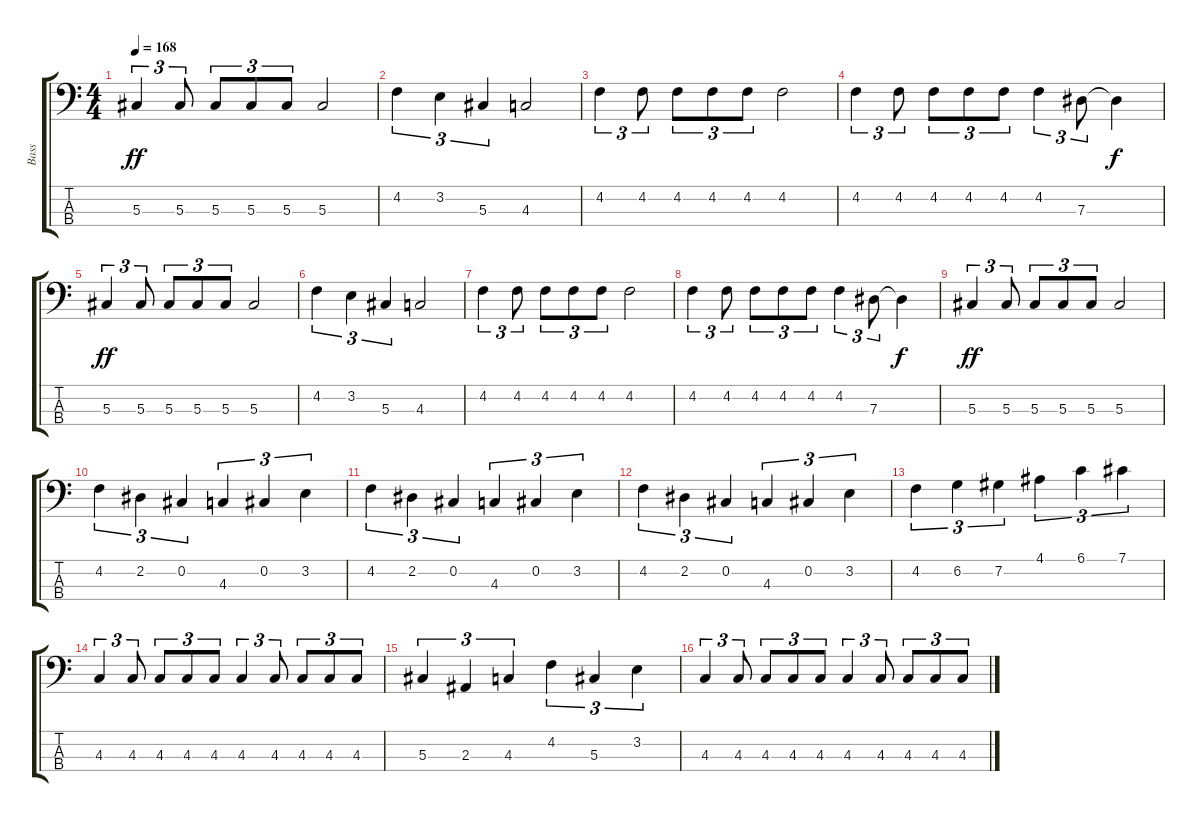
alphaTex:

\track ("Bass" "Bass") {instrument electricbasspick}
\staff {score tabs}
\tuning (Gb2 Db2 Ab1 Eb1) {hide}
\ts (4 4)
\tempo 168
\clef f4
\ks c
5.3.4{tu (3 2) dy ff} 5.3.8{tu (3 2)} 5.3.8{tu (3 2)} 5.3.8{tu (3 2)} 5.3.8{tu (3 2)} 5.3.2 |
4.2.4{tu (3 2)} 3.2.4{tu (3 2)} 5.3.4{tu (3 2)} 4.3.2 |
4.2.4{tu (3 2)} 4.2.8{tu (3 2)} 4.2.8{tu (3 2)} 4.2.8{tu (3 2)} 4.2.8{tu (3 2)} 4.2.2 |
4.2.4{tu (3 2)} 4.2.8{tu (3 2)} 4.2.8{tu (3 2)} 4.2.8{tu (3 2)} 4.2.8{tu (3 2)} 4.2.4{tu (3 2)} 7.3.8{tu (3 2)} 7.3{t}.4{dy f} |
5.3.4{tu (3 2) dy ff} 5.3.8{tu (3 2)} 5.3.8{tu (3 2)} 5.3.8{tu (3 2)} 5.3.8{tu (3 2)} 5.3.2 |
4.2.4{tu (3 2)} 3.2.4{tu (3 2)} 5.3.4{tu (3 2)} 4.3.2 |
4.2.4{tu (3 2)} 4.2.8{tu (3 2)} 4.2.8{tu (3 2)} 4.2.8{tu (3 2)} 4.2.8{tu (3 2)} 4.2.2 |
4.2.4{tu (3 2)} 4.2.8{tu (3 2)} 4.2.8{tu (3 2)} 4.2.8{tu (3 2)} 4.2.8{tu (3 2)} 4.2.4{tu (3 2)} 7.3.8{tu (3 2)} 7.3{t}.4{dy f} |
5.3.4{tu (3 2) dy ff} 5.3.8{tu (3 2)} 5.3.8{tu (3 2)} 5.3.8{tu (3 2)} 5.3.8{tu (3 2)} 5.3.2 |
4.2.4{tu (3 2)} 2.2.4{tu (3 2)} 0.2.4{tu (3 2)} 4.3.4{tu (3 2)} 0.2.4{tu (3 2)} 3.2.4{tu (3 2)} |
4.2.4{tu (3 2)} 2.2.4{tu (3 2)} 0.2.4{tu (3 2)} 4.3.4{tu (3 2)} 0.2.4{tu (3 2)} 3.2.4{tu (3 2)} |
4.2.4{tu (3 2)} 2.2.4{tu (3 2)} 0.2.4{tu (3 2)} 4.3.4{tu (3 2)} 0.2.4{tu (3 2)} 3.2.4{tu (3 2)} |
4.2.4{tu (3 2)} 6.2.4{tu (3 2)} 7.2.4{tu (3 2)} 4.1.4{tu (3 2)} 6.1.4{tu (3 2)} 7.1.4{tu (3 2)} |
4.3.4{tu (3 2)} 4.3.8{tu (3 2)} 4.3.8{tu (3 2)} 4.3.8{tu (3 2)} 4.3.8{tu (3 2)} 4.3.4{tu (3 2)} 4.3.8{tu (3 2)} 4.3.8{tu (3 2)} 4.3.8{tu (3 2)} 4.3.8{tu (3 2)} |
5.3.4{tu (3 2)} 2.3.4{tu (3 2)} 4.3.4{tu (3 2)} 4.2.4{tu (3 2)} 5.3.4{tu (3 2)} 3.2.4{tu (3 2)} |
4.3.4{tu (3 2)} 4.3.8{tu (3 2)} 4.3.8{tu (3 2)} 4.3.8{tu (3 2)} 4.3.8{tu (3 2)} 4.3.4{tu (3 2)} 4.3.8{tu (3 2)} 4.3.8{tu (3 2)} 4.3.8{tu (3 2)} 4.3.8{tu (3 2)}
